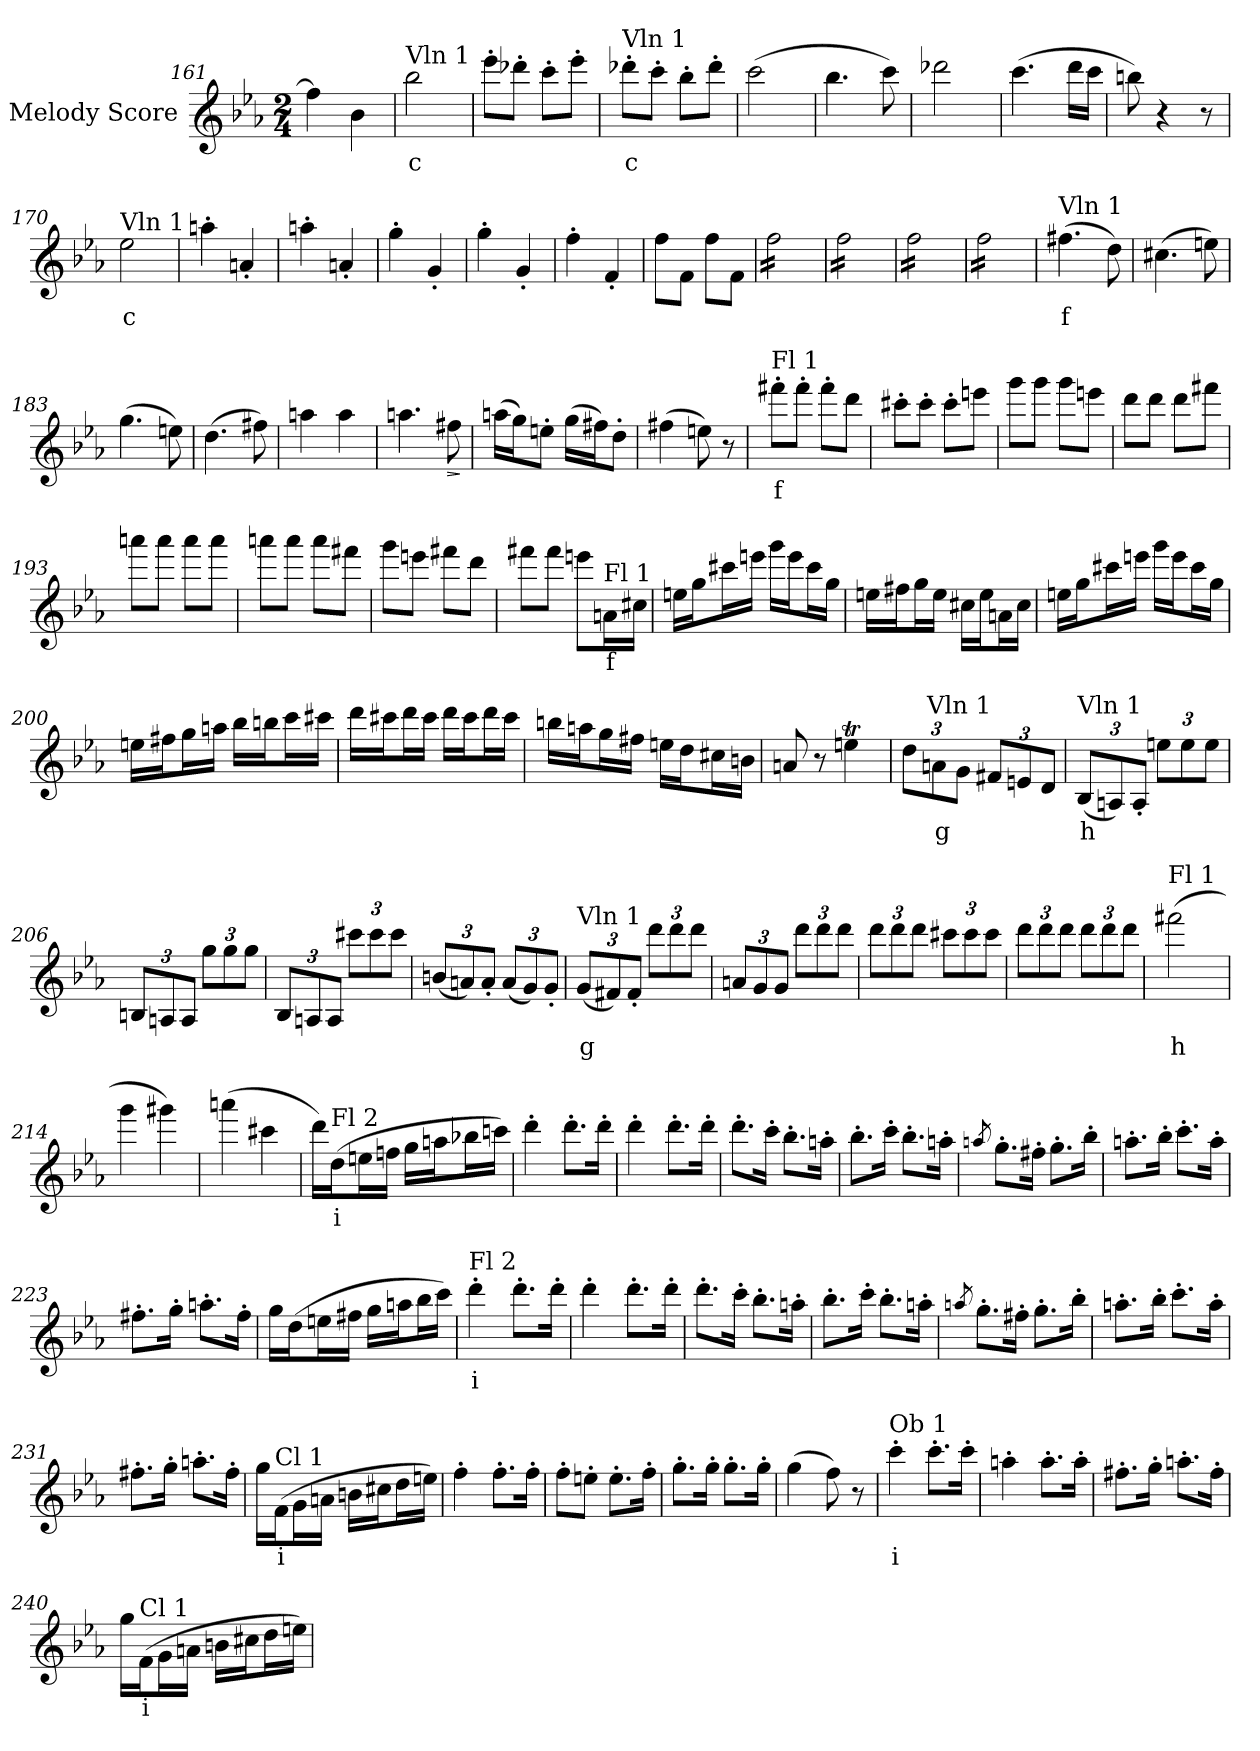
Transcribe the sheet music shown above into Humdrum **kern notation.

**kern	**text	**dynam
*part1	*part1	*part1
*staff1	*staff1	*staff1
*I"Melody Score	*	*
*clefG2	*	*
*k[b-e-a-]	*	*
*M2/4	*	*
=161	=161	=161
4ff\]	.	.
4b-\	.	.
=162	=162	=162
!LO:TX:a:t=Vln 1	!	!
!	!LO:LY:b:color=#FF0000	!
2bb-\	c	.
=163	=163	=163
8eee-'\L	.	.
8ddd-X'\J	.	.
8ccc'\L	.	.
8eee-'\J	.	.
=164	=164	=164
!LO:TX:a:t=Vln 1	!	!
!	!LO:LY:b:color=#FF0000	!
8ddd-X'\L	c	.
8ccc'\J	.	.
8bb-'\L	.	.
8ddd-'\J	.	.
=165	=165	=165
(2ccc\	.	.
=166	=166	=166
4.bb-\	.	.
8ccc\)	.	.
=167	=167	=167
2ddd-X\	.	.
=168	=168	=168
(4.ccc\	.	.
16ddd\LL	.	.
16ccc\JJ	.	.
=169	=169	=169
8bbn\)	.	.
4r	.	.
8r	.	.
=170	=170	=170
!LO:TX:a:t=Vln 1	!	!
!	!LO:LY:b:color=#FF0000	!
2ee-\	c	.
=171	=171	=171
4aan'\	.	.
4an'/	.	.
=172	=172	=172
4aan'\	.	.
4an'/	.	.
=173	=173	=173
4gg'\	.	.
4g'/	.	.
=174	=174	=174
4gg'\	.	.
4g'/	.	.
=175	=175	=175
4ff'\	.	.
4f'/	.	.
=176	=176	=176
8ff\L	.	.
8f\J	.	.
8ff\L	.	.
8f\J	.	.
=177	=177	=177
*tremolo	*	*
16ff\LL	.	.
16ff\	.	.
16ff\	.	.
16ff\	.	.
16ff\	.	.
16ff\	.	.
16ff\	.	.
16ff\JJ	.	.
=178	=178	=178
16ff\LL	.	.
16ff\	.	.
16ff\	.	.
16ff\	.	.
16ff\	.	.
16ff\	.	.
16ff\	.	.
16ff\JJ	.	.
=179	=179	=179
16ff\LL	.	.
16ff\	.	.
16ff\	.	.
16ff\	.	.
16ff\	.	.
16ff\	.	.
16ff\	.	.
16ff\JJ	.	.
=180	=180	=180
16ff\LL	.	.
16ff\	.	.
16ff\	.	.
16ff\	.	.
16ff\	.	.
16ff\	.	.
16ff\	.	.
16ff\JJ	.	.
*Xtremolo	*	*
=181	=181	=181
!LO:TX:a:t=Vln 1	!	!
!	!LO:LY:b:color=#FF0000	!
(4.ff#X\	f	.
8dd\)	.	.
=182	=182	=182
(4.cc#X\	.	.
8een\)	.	.
=183	=183	=183
(4.gg\	.	.
8een\)	.	.
=184	=184	=184
(4.dd\	.	.
8ff#X\)	.	.
=185	=185	=185
4aan\	.	.
4aa\	.	.
=186	=186	=186
4.aan\	.	.
!	!	!LO:HP:b
8ff#X\	.	>
.	.	]
=187	=187	=187
(16aan\LL	.	.
16gg\J)	.	.
8een'\J	.	.
(16gg\LL	.	.
16ff#X\J)	.	.
8dd'\J	.	.
=188	=188	=188
(4ff#X\	.	.
8een\)	.	.
8r	.	.
=189	=189	=189
!LO:TX:a:t=Fl 1	!	!
!	!LO:LY:b:color=#FF0000	!
8fff#X'\L	f	.
8fff#'\J	.	.
8fff#'\L	.	.
8ddd\J	.	.
=190	=190	=190
8ccc#X'\L	.	.
8ccc#'\J	.	.
8ccc#'\L	.	.
8eeen\J	.	.
=191	=191	=191
8ggg\L	.	.
8ggg\J	.	.
8ggg\L	.	.
8eeen\J	.	.
=192	=192	=192
8ddd\L	.	.
8ddd\J	.	.
8ddd\L	.	.
8fff#X\J	.	.
=193	=193	=193
8aaan\L	.	.
8aaa\J	.	.
8aaa\L	.	.
8aaa\J	.	.
=194	=194	=194
8aaan\L	.	.
8aaa\J	.	.
8aaa\L	.	.
8fff#X\J	.	.
=195	=195	=195
8ggg\L	.	.
8eeen\J	.	.
8fff#X\L	.	.
8ddd\J	.	.
=196	=196	=196
8fff#X\L	.	.
8fff#\J	.	.
8eeen\L	.	.
!LO:TX:a:t=Fl 1	!	!
!	!LO:LY:b:color=#FF0000	!
16an\L	f	.
16cc#X\JJ	.	.
=197	=197	=197
16een\LL	.	.
16gg\J	.	.
16ccc#X\L	.	.
16eeen\JJ	.	.
16ggg\LL	.	.
16eee\J	.	.
16ccc#\L	.	.
16gg\JJ	.	.
=198	=198	=198
16een\LL	.	.
16ff#X\J	.	.
16gg\L	.	.
16ee\JJ	.	.
16cc#X\LL	.	.
16ee\J	.	.
16an\L	.	.
16cc#\JJ	.	.
=199	=199	=199
16een\LL	.	.
16gg\J	.	.
16ccc#X\L	.	.
16eeen\JJ	.	.
16ggg\LL	.	.
16eee\J	.	.
16ccc#\L	.	.
16gg\JJ	.	.
=200	=200	=200
16een\LL	.	.
16ff#X\J	.	.
16gg\L	.	.
16aan\JJ	.	.
16bb-\LL	.	.
16bbn\J	.	.
16ccc\L	.	.
16ccc#X\JJ	.	.
=201	=201	=201
16ddd\LL	.	.
16ccc#X\J	.	.
16ddd\L	.	.
16ccc#\JJ	.	.
16ddd\LL	.	.
16ccc#\J	.	.
16ddd\L	.	.
16ccc#\JJ	.	.
=202	=202	=202
16bbn\LL	.	.
16aan\J	.	.
16gg\L	.	.
16ff#X\JJ	.	.
16een\LL	.	.
16dd\J	.	.
16cc#X\L	.	.
16bn\JJ	.	.
=203	=203	=203
8an/	.	.
8r	.	.
4eent\	.	.
=204	=204	=204
12dd\L	.	.
!LO:TX:a:t=Vln 1	!	!
!	!LO:LY:b:color=#FF0000	!
12an\	g	.
12g\J	.	.
*Xbrackettup	*	*
12f#/L	.	.
12en/	.	.
12d/J	.	.
=205	=205	=205
!LO:TX:a:t=Vln 1	!	!
!	!LO:LY:b:color=#FF0000	!
(12B-/L	h	.
12An/)	.	.
12A'/J	.	.
12een\L	.	.
12ee\	.	.
12ee\J	.	.
=206	=206	=206
12Bn/L	.	.
12An/	.	.
12A/J	.	.
12gg\L	.	.
12gg\	.	.
12gg\J	.	.
=207	=207	=207
12B-/L	.	.
12An/	.	.
12A/J	.	.
12ccc#X\L	.	.
12ccc#\	.	.
12ccc#\J	.	.
=208	=208	=208
(12bn/L	.	.
12an/)	.	.
12a'/J	.	.
(12a/L	.	.
12g/)	.	.
12g'/J	.	.
=209	=209	=209
!LO:TX:a:t=Vln 1	!	!
!	!LO:LY:b:color=#FF0000	!
(12g/L	g	.
12f#X/)	.	.
12f#'/J	.	.
12ddd\L	.	.
12ddd\	.	.
12ddd\J	.	.
=210	=210	=210
12an/L	.	.
12g/	.	.
12g/J	.	.
12ddd\L	.	.
12ddd\	.	.
12ddd\J	.	.
=211	=211	=211
12ddd\L	.	.
12ddd\	.	.
12ddd\J	.	.
12ccc#X\L	.	.
12ccc#\	.	.
12ccc#\J	.	.
=212	=212	=212
12ddd\L	.	.
12ddd\	.	.
12ddd\J	.	.
12ddd\L	.	.
12ddd\	.	.
12ddd\J	.	.
=213	=213	=213
!LO:TX:a:t=Fl 1	!	!
!	!LO:LY:b:color=#FF0000	!
(2fff#X\	h	.
=214	=214	=214
4ggg\	.	.
4ggg#X\)	.	.
=215	=215	=215
(4aaan\	.	.
4ccc#X\	.	.
=216	=216	=216
16ddd\LL)	.	.
!LO:TX:a:t=Fl 2	!	!
!	!LO:LY:b:color=#FF0000	!
(16dd\J	i	.
16een\L	.	.
16ffn\JJ	.	.
16gg\LL	.	.
16aan\J	.	.
16bb-X\L	.	.
16cccn\JJ)	.	.
=217	=217	=217
4ddd'\	.	.
8.ddd'\L	.	.
16ddd'\Jk	.	.
=218	=218	=218
4ddd'\	.	.
8.ddd'\L	.	.
16ddd'\Jk	.	.
=219	=219	=219
8.ddd'\L	.	.
16ccc'\Jk	.	.
8.bb-'\L	.	.
16aan'\Jk	.	.
=220	=220	=220
8.bb-'\L	.	.
16ccc'\Jk	.	.
8.bb-'\L	.	.
16aan'\Jk	.	.
=221	=221	=221
8qaan/	.	.
8.gg'\L	.	.
16ff#X'\Jk	.	.
8.gg'\L	.	.
16bb-'\Jk	.	.
=222	=222	=222
8.aan'\L	.	.
16bb-'\Jk	.	.
8.ccc'\L	.	.
16aa'\Jk	.	.
=223	=223	=223
8.ff#X'\L	.	.
16gg'\Jk	.	.
8.aan'\L	.	.
16ff#'\Jk	.	.
=224	=224	=224
16gg\LL	.	.
(16dd\J	.	.
16een\L	.	.
16ff#X\JJ	.	.
16gg\LL	.	.
16aan\J	.	.
16bb-\L	.	.
16ccc\JJ)	.	.
=225	=225	=225
!LO:TX:a:t=Fl 2	!	!
!	!LO:LY:b:color=#FF0000	!
4ddd'\	i	.
8.ddd'\L	.	.
16ddd'\Jk	.	.
=226	=226	=226
4ddd'\	.	.
8.ddd'\L	.	.
16ddd'\Jk	.	.
=227	=227	=227
8.ddd'\L	.	.
16ccc'\Jk	.	.
8.bb-'\L	.	.
16aan'\Jk	.	.
=228	=228	=228
8.bb-'\L	.	.
16ccc'\Jk	.	.
8.bb-'\L	.	.
16aan'\Jk	.	.
=229	=229	=229
8qaan/	.	.
8.gg'\L	.	.
16ff#X'\Jk	.	.
8.gg'\L	.	.
16bb-'\Jk	.	.
=230	=230	=230
8.aan'\L	.	.
16bb-'\Jk	.	.
8.ccc'\L	.	.
16aa'\Jk	.	.
=231	=231	=231
8.ff#X'\L	.	.
16gg'\Jk	.	.
8.aan'\L	.	.
16ff#'\Jk	.	.
=232	=232	=232
16gg\LL	.	.
!LO:TX:a:t=Cl 1	!	!
!	!LO:LY:b:color=#FF0000	!
(16f\J	i	.
16g\L	.	.
16a\JJ	.	.
16bn\LL	.	.
16cc#X\J	.	.
16dd\L	.	.
16ee\JJ)	.	.
=233	=233	=233
4ff'\	.	.
8.ff'\L	.	.
16ff'\Jk	.	.
=234	=234	=234
8ff'\L	.	.
8ee'\J	.	.
8.ee'\L	.	.
16ff'\Jk	.	.
=235	=235	=235
8.gg'\L	.	.
16gg'\Jk	.	.
8.gg'\L	.	.
16gg'\Jk	.	.
=236	=236	=236
(4gg\	.	.
8ff\)	.	.
8r	.	.
=237	=237	=237
!LO:TX:a:t=Ob 1	!	!
!	!LO:LY:b:color=#FF0000	!
4ccc'\	i	.
8.ccc'\L	.	.
16ccc'\Jk	.	.
=238	=238	=238
4aan'\	.	.
8.aa'\L	.	.
16aa'\Jk	.	.
=239	=239	=239
8.ff#X'\L	.	.
16gg'\Jk	.	.
8.aan'\L	.	.
16ff#'\Jk	.	.
=240	=240	=240
16gg\LL	.	.
!LO:TX:a:t=Cl 1	!	!
!	!LO:LY:b:color=#FF0000	!
(16f\J	i	.
16g\L	.	.
16a\JJ	.	.
16bn\LL	.	.
16cc#X\J	.	.
16dd\L	.	.
16ee\JJ)	.	.
=	=	=
*-	*-	*-
